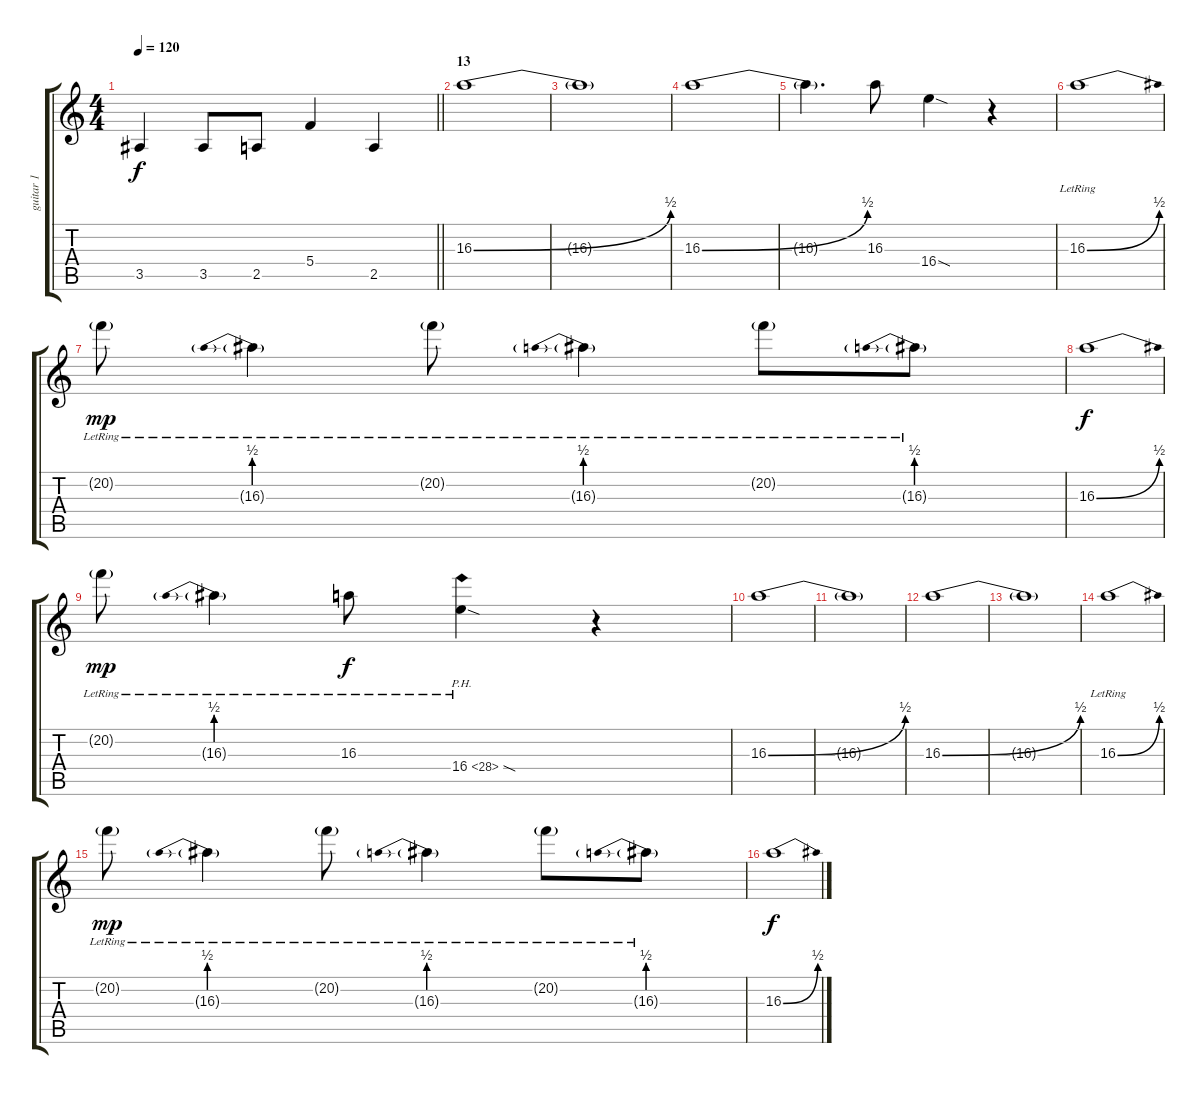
\track ("guitar 1" "guitar 1") {instrument distortionguitar}
\staff {score tabs}
\tuning (D4 A3 F3 C3 G2 D2) {hide}
\ts (4 4)
\tempo 120
\clef g2
\barLineRight lightlight
\ks c
3.5{t}.4{dy f} 3.5.8 2.5.8 5.4.4 2.5.4 |
\section ("" "13")
16.3{be (bend 0 0 60 2)}.1{volume 16 instrument distortionguitar} |
16.3{t}.1 |
16.3{be (bend 0 0 60 2)}.1 |
16.3{t}.4{d} 16.3.8 16.4{sod}.4 r.4 |
16.3{be (bend 0 0 60 2) lr}.1 |
20.2{g lr}.8{dy mp} 16.3{be (prebend 0 2 60 2) g lr}.4 20.2{g lr}.8 16.3{be (prebend 0 2 60 2) g lr}.4 20.2{g lr}.8 16.3{be (prebend 0 2 60 2) g lr}.8 |
16.3{be (bend 0 0 60 2)}.1{dy f} |
20.2{g lr}.8{dy mp} 16.3{be (prebend 0 2 60 2) g lr}.4 16.3{lr}.8{dy f} 16.4{ph 12 sod lr}.4 r.4 |
16.3{be (bend 0 0 60 2)}.1 |
16.3{t}.1 |
16.3{be (bend 0 0 60 2)}.1 |
16.3{t}.1 |
16.3{be (bend 0 0 60 2) lr}.1 |
20.2{g lr}.8{dy mp} 16.3{be (prebend 0 2 60 2) g lr}.4 20.2{g lr}.8 16.3{be (prebend 0 2 60 2) g lr}.4 20.2{g lr}.8 16.3{be (prebend 0 2 60 2) g lr}.8 |
16.3{be (bend 0 0 60 2)}.1{dy f}
